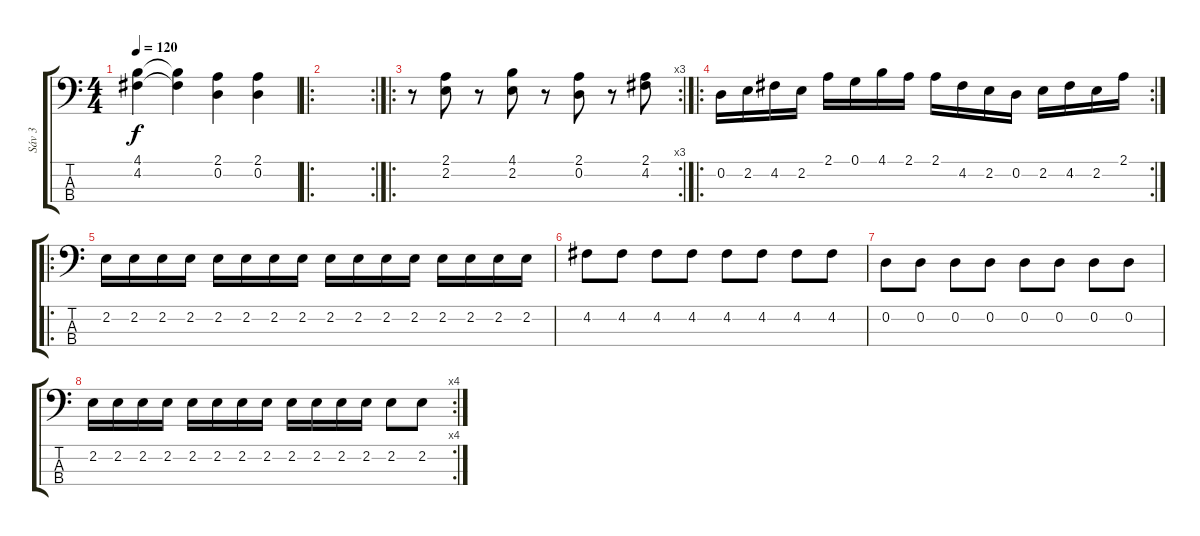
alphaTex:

\track ("Sáv 3" "Sáv 3") {instrument electricbasspick}
\staff {score tabs}
\tuning (G2 D2 A1 E1) {hide}
\ts (4 4)
\tempo 120
\clef f4
\ks c
(4.1{t} 4.2{t}).4{dy f} (4.1{t} 4.2{t}).4 (2.1 0.2).4 (2.1 0.2).4 |
\ro
\rc 2
|
\ro
\rc 3
r.8 (2.1 2.2).8 r.8 (4.1 2.2).8 r.8 (2.1 0.2).8 r.8 (2.1 4.2).8 |
\ro
\rc 2
0.2.16 2.2.16 4.2.16 2.2.16 2.1.16 0.1.16 4.1.16 2.1.16 2.1.16 4.2.16 2.2.16 0.2.16 2.2.16 4.2.16 2.2.16 2.1.16 |
\ro
2.2.16 2.2.16 2.2.16 2.2.16 2.2.16 2.2.16 2.2.16 2.2.16 2.2.16 2.2.16 2.2.16 2.2.16 2.2.16 2.2.16 2.2.16 2.2.16 |
4.2.8 4.2.8 4.2.8 4.2.8 4.2.8 4.2.8 4.2.8 4.2.8 |
0.2.8 0.2.8 0.2.8 0.2.8 0.2.8 0.2.8 0.2.8 0.2.8 |
\rc 4
2.2.16 2.2.16 2.2.16 2.2.16 2.2.16 2.2.16 2.2.16 2.2.16 2.2.16 2.2.16 2.2.16 2.2.16 2.2.8 2.2.8
